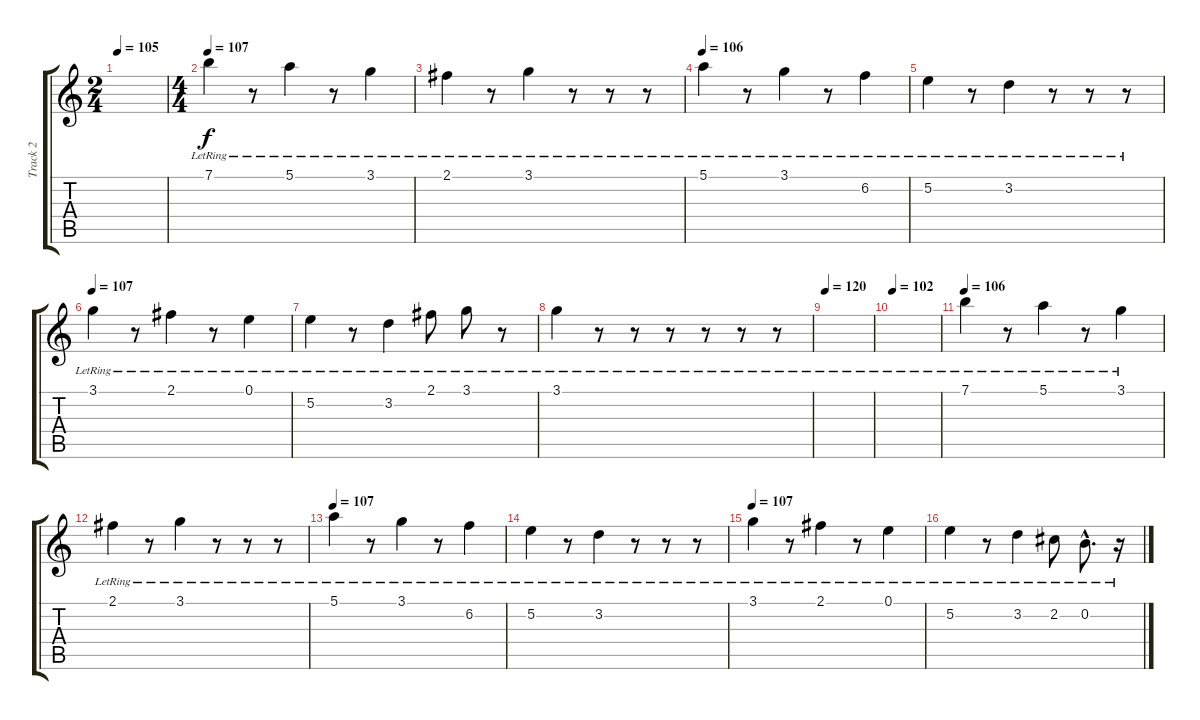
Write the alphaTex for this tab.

\track ("Track 2" "Track 2") {instrument acousticguitarsteel}
\staff {score tabs}
\tuning (E4 B3 G3 D3 A2 E2) {hide}
\ts (2 4)
\tempo 105
\tempo 120
\tempo 105
\clef g2
\ks c
|
\ts (4 4)
\tempo 107
7.1{lr}.4 r.8 5.1{lr}.4 r.8 3.1{lr}.4 |
2.1{lr}.4 r.8 3.1{lr}.4 r.8 r.8 r.8 |
\tempo 106
5.1{lr}.4 r.8 3.1{lr}.4 r.8 6.2{lr}.4 |
5.2{lr}.4 r.8 3.2{lr}.4 r.8 r.8 r.8 |
\tempo 107
3.1{lr}.4 r.8 2.1{lr}.4 r.8 0.1{lr}.4 |
5.2{lr}.4 r.8 3.2{lr}.4 2.1{lr}.8 3.1{lr}.8 r.8 |
3.1{lr}.4 r.8 r.8 r.8 r.8 r.8 r.8 |
\tempo 120
|
\tempo 102
|
\tempo 106
7.1{lr}.4 r.8 5.1{lr}.4 r.8 3.1{lr}.4 |
2.1{lr}.4 r.8 3.1{lr}.4 r.8 r.8 r.8 |
\tempo 107
5.1{lr}.4 r.8 3.1{lr}.4 r.8 6.2{lr}.4 |
5.2{lr}.4 r.8 3.2{lr}.4 r.8 r.8 r.8 |
\tempo 107
3.1{lr}.4 r.8 2.1{lr}.4 r.8 0.1{lr}.4 |
5.2{lr}.4 r.8 3.2{lr}.4 2.2{lr}.8 0.2{hac lr}.8{d} r.16
